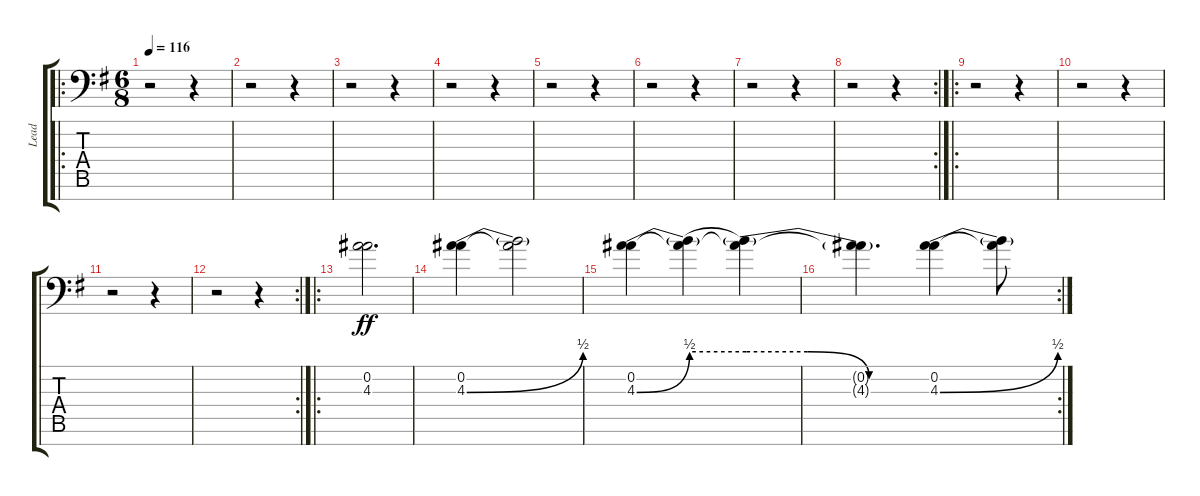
\track ("Lead" "Lead") {instrument distortionguitar}
\staff {score tabs}
\tuning (Eb4 Bb3 Gb3 Db3 Ab2 Eb2 Bb1) {hide}
\ro
\ts (6 8)
\tempo 116
\clef f4
\ks g
r.2{dy ff} r.4 |
r.2 r.4 |
r.2 r.4 |
r.2 r.4 |
r.2 r.4 |
r.2 r.4 |
r.2 r.4 |
\rc 2
r.2 r.4 |
\ro
r.2 r.4 |
r.2 r.4 |
r.2 r.4 |
\rc 2
r.2 r.4 |
\ro
(0.2 4.3).2{d} |
(0.2 4.3{be (bend 0 0 60 2)}).4 (0.2{t} 4.3{t}).2 |
(0.2 4.3{be (bend 0 0 60 2)}).4 (0.2{t} 4.3{be (hold 0 2 60 2) t}).4 (0.2{t} 4.3{be (custom 0 2 20 2 40 0 60 0) t}).4 |
\rc 2
(0.2{t} 4.3{t}).4{d} (0.2 4.3{be (bend 0 0 60 2)}).4 (0.2{t} 4.3{t}).8
